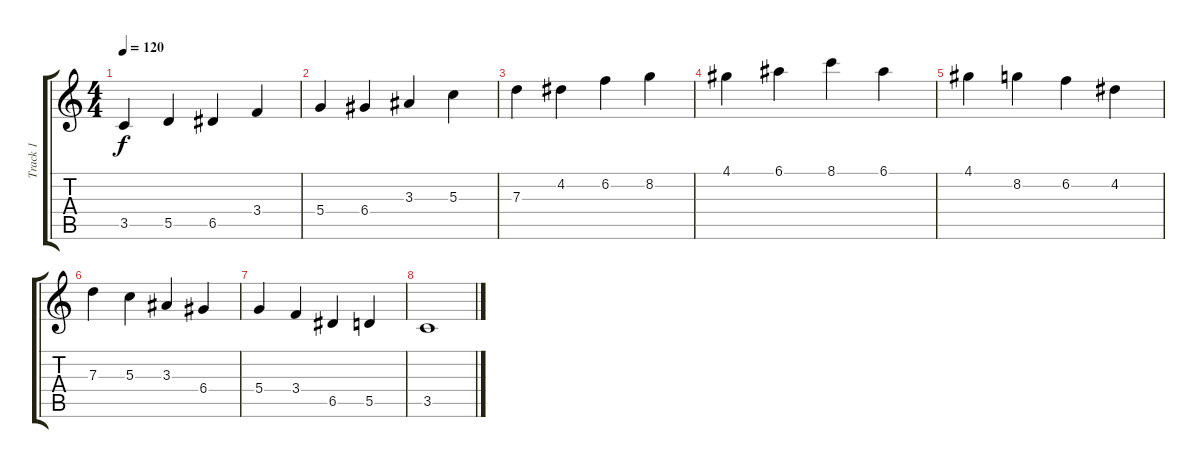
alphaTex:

\track ("Track 1" "Track 1") {instrument acousticguitarsteel}
\staff {score tabs}
\tuning (E4 B3 G3 D3 A2 E2) {hide}
\ts (4 4)
\tempo 120
\clef g2
\ks c
3.5.4{dy f instrument acousticguitarsteel} 5.5.4 6.5.4 3.4.4 |
5.4.4 6.4.4 3.3.4 5.3.4 |
7.3.4 4.2.4 6.2.4 8.2.4 |
4.1.4 6.1.4 8.1.4 6.1.4 |
4.1.4 8.2.4 6.2.4 4.2.4 |
7.3.4 5.3.4 3.3.4 6.4.4 |
5.4.4 3.4.4 6.5.4 5.5.4 |
3.5.1
